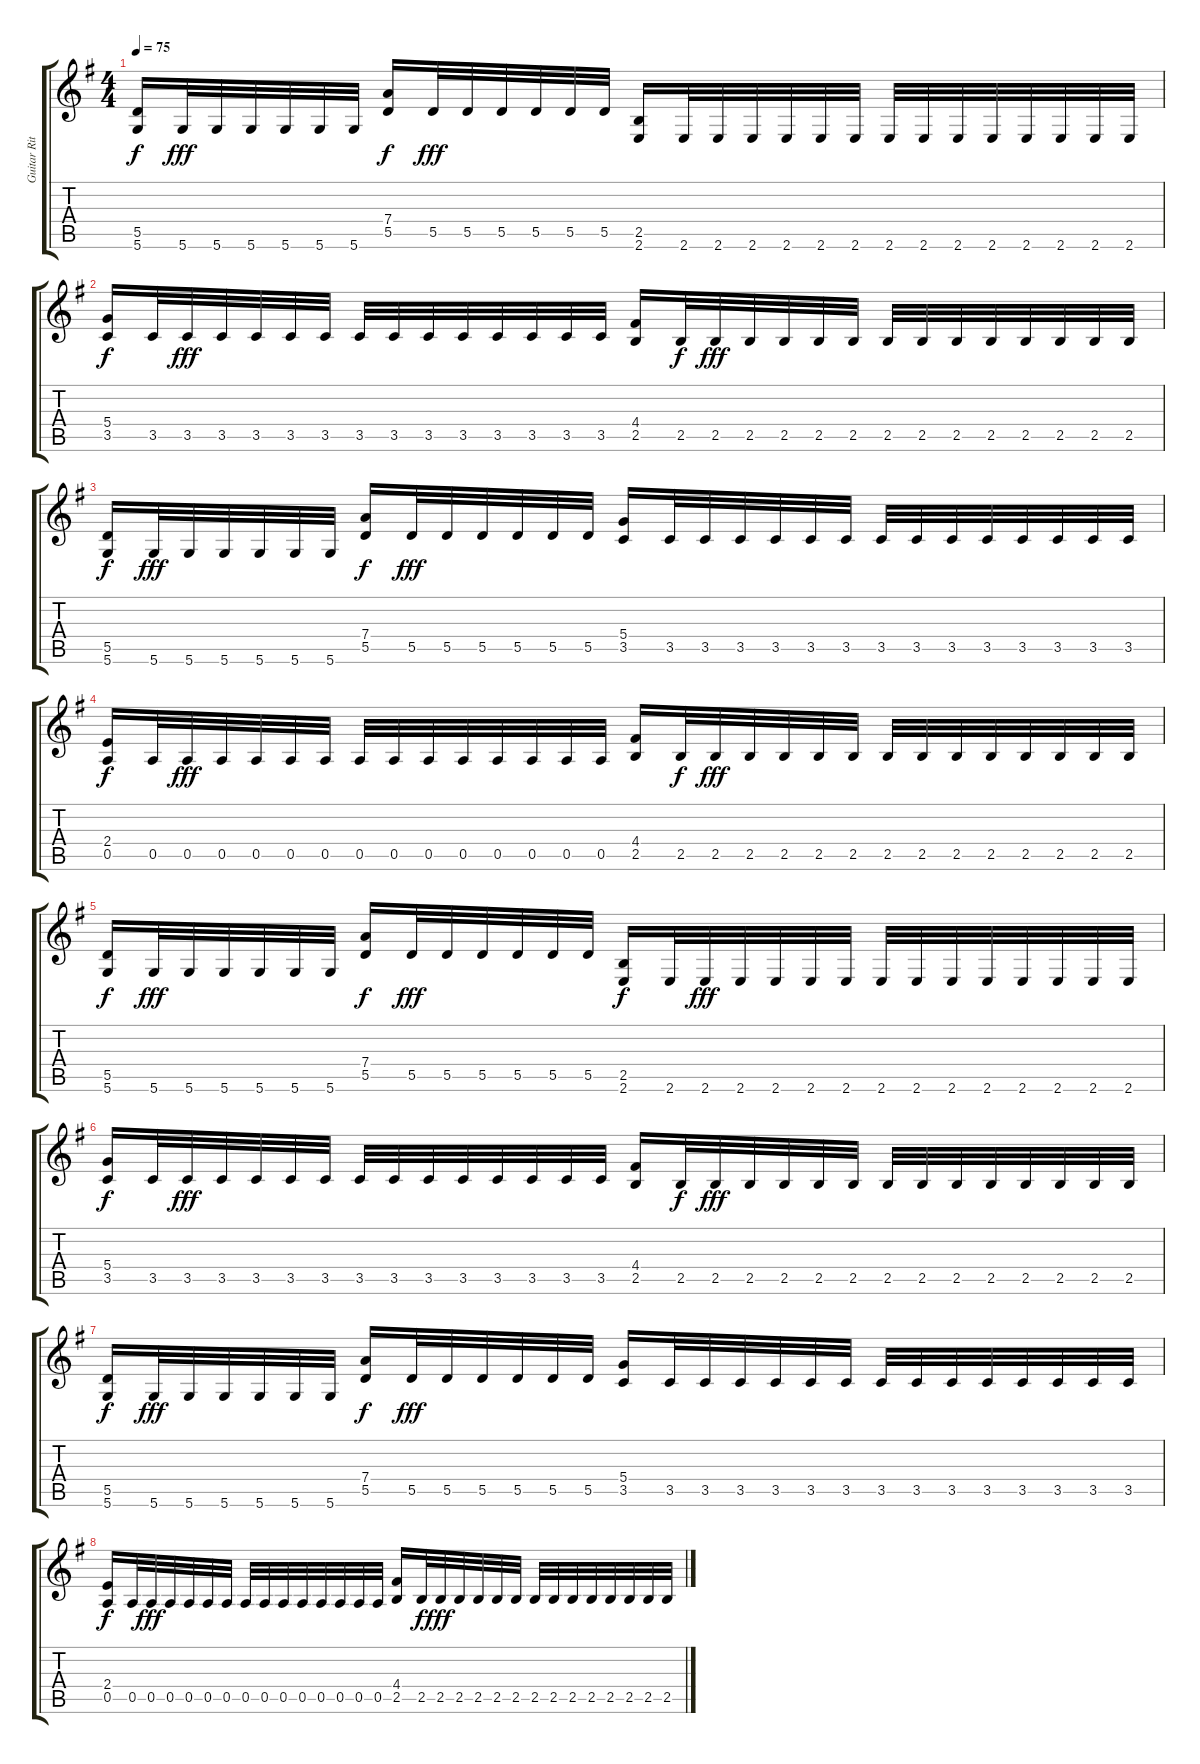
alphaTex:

\track ("Guitar Ritm" "Guitar Rit") {instrument distortionguitar}
\staff {score tabs}
\tuning (E4 B3 G3 D3 A2 D2) {hide}
\ts (4 4)
\tempo 75
\clef g2
\ks g
(5.5 5.6).16{dy f} 5.6.32{dy fff} 5.6.32 5.6.32 5.6.32 5.6.32 5.6.32 (7.4 5.5).16{dy f} 5.5.32{dy fff} 5.5.32 5.5.32 5.5.32 5.5.32 5.5.32 (2.5 2.6).16 2.6.32 2.6.32 2.6.32 2.6.32 2.6.32 2.6.32 2.6.32 2.6.32 2.6.32 2.6.32 2.6.32 2.6.32 2.6.32 2.6.32 |
(5.4 3.5).16{dy f} 3.5.32 3.5.32{dy fff} 3.5.32 3.5.32 3.5.32 3.5.32 3.5.32 3.5.32 3.5.32 3.5.32 3.5.32 3.5.32 3.5.32 3.5.32 (4.4 2.5).16 2.5.32{dy f} 2.5.32{dy fff} 2.5.32 2.5.32 2.5.32 2.5.32 2.5.32 2.5.32 2.5.32 2.5.32 2.5.32 2.5.32 2.5.32 2.5.32 |
(5.5 5.6).16{dy f} 5.6.32{dy fff} 5.6.32 5.6.32 5.6.32 5.6.32 5.6.32 (7.4 5.5).16{dy f} 5.5.32{dy fff} 5.5.32 5.5.32 5.5.32 5.5.32 5.5.32 (5.4 3.5).16 3.5.32 3.5.32 3.5.32 3.5.32 3.5.32 3.5.32 3.5.32 3.5.32 3.5.32 3.5.32 3.5.32 3.5.32 3.5.32 3.5.32 |
(2.4 0.5).16{dy f} 0.5.32 0.5.32{dy fff} 0.5.32 0.5.32 0.5.32 0.5.32 0.5.32 0.5.32 0.5.32 0.5.32 0.5.32 0.5.32 0.5.32 0.5.32 (4.4 2.5).16 2.5.32{dy f} 2.5.32{dy fff} 2.5.32 2.5.32 2.5.32 2.5.32 2.5.32 2.5.32 2.5.32 2.5.32 2.5.32 2.5.32 2.5.32 2.5.32 |
(5.5 5.6).16{dy f} 5.6.32{dy fff} 5.6.32 5.6.32 5.6.32 5.6.32 5.6.32 (7.4 5.5).16{dy f} 5.5.32{dy fff} 5.5.32 5.5.32 5.5.32 5.5.32 5.5.32 (2.5 2.6).16{dy f} 2.6.32 2.6.32{dy fff} 2.6.32 2.6.32 2.6.32 2.6.32 2.6.32 2.6.32 2.6.32 2.6.32 2.6.32 2.6.32 2.6.32 2.6.32 |
(5.4 3.5).16{dy f} 3.5.32 3.5.32{dy fff} 3.5.32 3.5.32 3.5.32 3.5.32 3.5.32 3.5.32 3.5.32 3.5.32 3.5.32 3.5.32 3.5.32 3.5.32 (4.4 2.5).16 2.5.32{dy f} 2.5.32{dy fff} 2.5.32 2.5.32 2.5.32 2.5.32 2.5.32 2.5.32 2.5.32 2.5.32 2.5.32 2.5.32 2.5.32 2.5.32 |
(5.5 5.6).16{dy f} 5.6.32{dy fff} 5.6.32 5.6.32 5.6.32 5.6.32 5.6.32 (7.4 5.5).16{dy f} 5.5.32{dy fff} 5.5.32 5.5.32 5.5.32 5.5.32 5.5.32 (5.4 3.5).16 3.5.32 3.5.32 3.5.32 3.5.32 3.5.32 3.5.32 3.5.32 3.5.32 3.5.32 3.5.32 3.5.32 3.5.32 3.5.32 3.5.32 |
(2.4 0.5).16{dy f} 0.5.32 0.5.32{dy fff} 0.5.32 0.5.32 0.5.32 0.5.32 0.5.32 0.5.32 0.5.32 0.5.32 0.5.32 0.5.32 0.5.32 0.5.32 (4.4 2.5).16 2.5.32{dy f} 2.5.32{dy fff} 2.5.32 2.5.32 2.5.32 2.5.32 2.5.32 2.5.32 2.5.32 2.5.32 2.5.32 2.5.32 2.5.32 2.5.32
